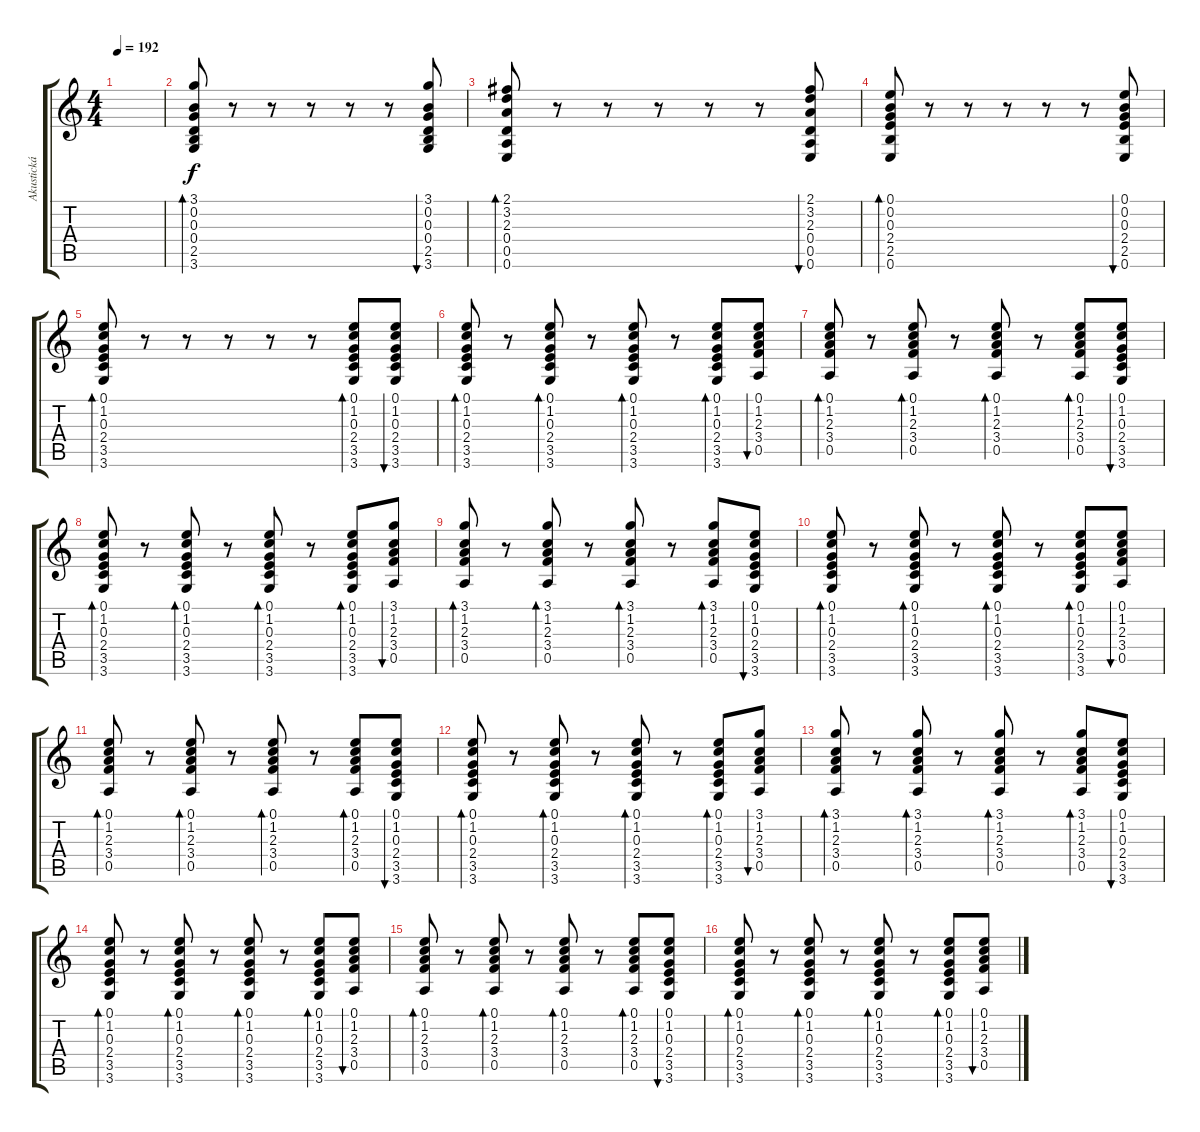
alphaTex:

\track ("Akustická kytara" "Akustická ") {instrument acousticguitarsteel}
\staff {score tabs}
\tuning (E4 B3 G3 D3 A2 E2) {hide}
\ts (4 4)
\tempo 192
\clef g2
\ks c
|
(3.1 0.2 0.3 0.4 2.5 3.6).8{bd 60} r.8 r.8 r.8 r.8 r.8 (3.1 0.2 0.3 0.4 2.5 3.6).8{bu 60} |
(2.1 3.2 2.3 0.4 0.5 0.6).8{bd 60} r.8 r.8 r.8 r.8 r.8 (2.1 3.2 2.3 0.4 0.5 0.6).8{bu 60} |
(0.1 0.2 0.3 2.4 2.5 0.6).8{bd 60} r.8 r.8 r.8 r.8 r.8 (0.1 0.2 0.3 2.4 2.5 0.6).8{bu 60} |
(0.1 1.2 0.3 2.4 3.5 3.6).8{bd 60} r.8 r.8 r.8 r.8 r.8 (0.1 1.2 0.3 2.4 3.5 3.6).8{bd 60} (0.1 1.2 0.3 2.4 3.5 3.6).8{bu 60} |
(0.1 1.2 0.3 2.4 3.5 3.6).8{bd 60} r.8 (0.1 1.2 0.3 2.4 3.5 3.6).8{bd 60} r.8 (0.1 1.2 0.3 2.4 3.5 3.6).8{bd 60} r.8 (0.1 1.2 0.3 2.4 3.5 3.6).8{bd 60} (0.1 1.2 2.3 3.4 0.5).8{bu 60} |
(0.1 1.2 2.3 3.4 0.5).8{bd 60} r.8 (0.1 1.2 2.3 3.4 0.5).8{bd 60} r.8 (0.1 1.2 2.3 3.4 0.5).8{bd 60} r.8 (0.1 1.2 2.3 3.4 0.5).8{bd 60} (0.1 1.2 0.3 2.4 3.5 3.6).8{bu 60} |
(0.1 1.2 0.3 2.4 3.5 3.6).8{bd 60} r.8 (0.1 1.2 0.3 2.4 3.5 3.6).8{bd 60} r.8 (0.1 1.2 0.3 2.4 3.5 3.6).8{bd 60} r.8 (0.1 1.2 0.3 2.4 3.5 3.6).8{bd 60} (3.1 1.2 2.3 3.4 0.5).8{bu 60} |
(3.1 1.2 2.3 3.4 0.5).8{bd 60} r.8 (3.1 1.2 2.3 3.4 0.5).8{bd 60} r.8 (3.1 1.2 2.3 3.4 0.5).8{bd 60} r.8 (3.1 1.2 2.3 3.4 0.5).8{bd 60} (0.1 1.2 0.3 2.4 3.5 3.6).8{bu 60} |
(0.1 1.2 0.3 2.4 3.5 3.6).8{bd 60} r.8 (0.1 1.2 0.3 2.4 3.5 3.6).8{bd 60} r.8 (0.1 1.2 0.3 2.4 3.5 3.6).8{bd 60} r.8 (0.1 1.2 0.3 2.4 3.5 3.6).8{bd 60} (0.1 1.2 2.3 3.4 0.5).8{bu 60} |
(0.1 1.2 2.3 3.4 0.5).8{bd 60} r.8 (0.1 1.2 2.3 3.4 0.5).8{bd 60} r.8 (0.1 1.2 2.3 3.4 0.5).8{bd 60} r.8 (0.1 1.2 2.3 3.4 0.5).8{bd 60} (0.1 1.2 0.3 2.4 3.5 3.6).8{bu 60} |
(0.1 1.2 0.3 2.4 3.5 3.6).8{bd 60} r.8 (0.1 1.2 0.3 2.4 3.5 3.6).8{bd 60} r.8 (0.1 1.2 0.3 2.4 3.5 3.6).8{bd 60} r.8 (0.1 1.2 0.3 2.4 3.5 3.6).8{bd 60} (3.1 1.2 2.3 3.4 0.5).8{bu 60} |
(3.1 1.2 2.3 3.4 0.5).8{bd 60} r.8 (3.1 1.2 2.3 3.4 0.5).8{bd 60} r.8 (3.1 1.2 2.3 3.4 0.5).8{bd 60} r.8 (3.1 1.2 2.3 3.4 0.5).8{bd 60} (0.1 1.2 0.3 2.4 3.5 3.6).8{bu 60} |
(0.1 1.2 0.3 2.4 3.5 3.6).8{bd 60} r.8 (0.1 1.2 0.3 2.4 3.5 3.6).8{bd 60} r.8 (0.1 1.2 0.3 2.4 3.5 3.6).8{bd 60} r.8 (0.1 1.2 0.3 2.4 3.5 3.6).8{bd 60} (0.1 1.2 2.3 3.4 0.5).8{bu 60} |
(0.1 1.2 2.3 3.4 0.5).8{bd 60} r.8 (0.1 1.2 2.3 3.4 0.5).8{bd 60} r.8 (0.1 1.2 2.3 3.4 0.5).8{bd 60} r.8 (0.1 1.2 2.3 3.4 0.5).8{bd 60} (0.1 1.2 0.3 2.4 3.5 3.6).8{bu 60} |
(0.1 1.2 0.3 2.4 3.5 3.6).8{bd 60} r.8 (0.1 1.2 0.3 2.4 3.5 3.6).8{bd 60} r.8 (0.1 1.2 0.3 2.4 3.5 3.6).8{bd 60} r.8 (0.1 1.2 0.3 2.4 3.5 3.6).8{bd 60} (0.1 1.2 2.3 3.4 0.5).8{bu 60}
